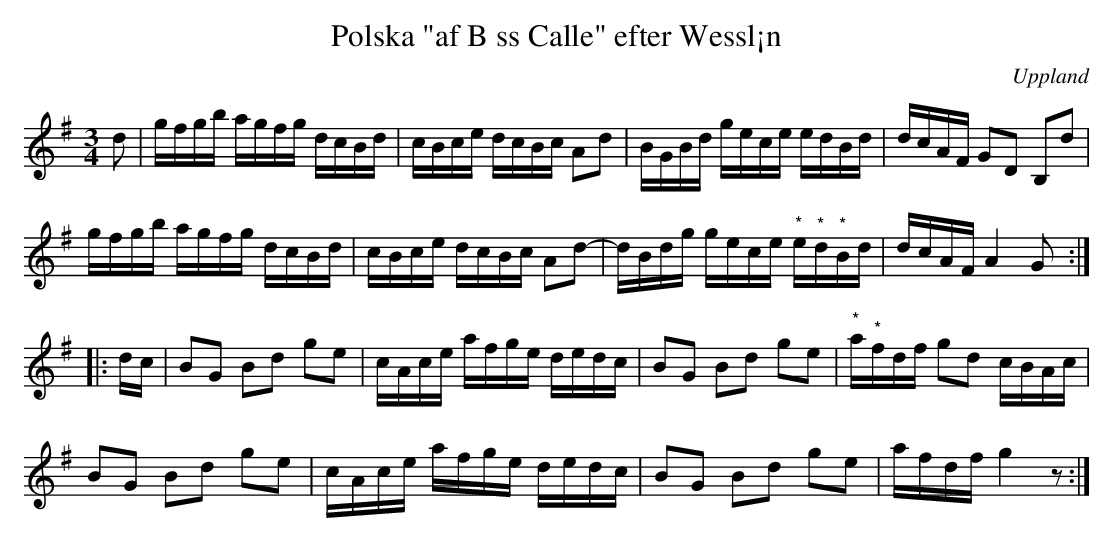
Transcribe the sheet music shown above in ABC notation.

X:1
T:Polska "af B ss Calle" efter Wessl¡n
O:Uppland
M:3/4
L:1/16
K:G
d2 | gfgb agfg dcBd | cBce dcBc A2d2  | BGBd gece edBd | dcAF G2D2 B,2d2 |
     gfgb agfg dcBd | cBce dcBc A2d2- | dBdg gece "^*"e"^*"d"^*"Bd | dcAF A4 G2 ::
dc | B2G2 B2d2 g2e2 | cAce afge dedc | B2G2 B2d2 g2e2 | "^*"a"^*"fdf g2d2 cBAc |
     B2G2 B2d2 g2e2 | cAce afge dedc | B2G2 B2d2 g2e2 | afdf g4 z2 :|
